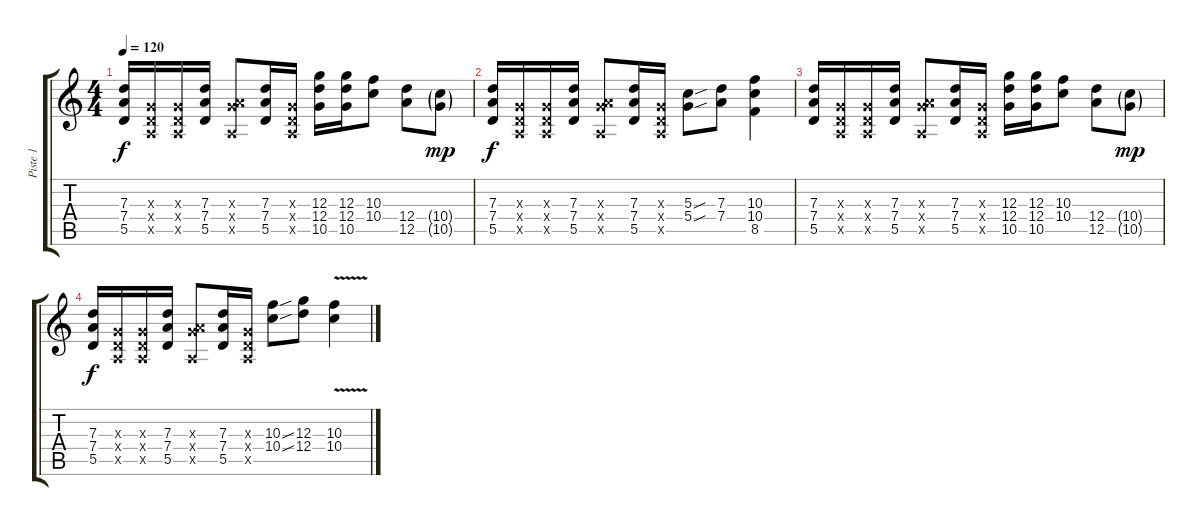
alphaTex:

\track ("Piste 1" "Piste 1") {instrument distortionguitar}
\staff {score tabs}
\tuning (E4 B3 G3 D3 A2 E2) {hide}
\ts (4 4)
\tempo 120
\clef g2
\ks c
(7.3 7.4 5.5).16{dy f} (0.3{x} 0.4{x} 0.5{x}).16 (0.3{x} 0.4{x} 0.5{x}).16 (7.3 7.4 5.5).16 (0.3{x} 7.4{x} 0.5{x}).8 (7.3 7.4 5.5).16 (0.3{x} 0.4{x} 0.5{x}).16 (12.3 12.4 10.5).16 (12.3 12.4 10.5).16 (10.3 10.4).8 (12.4 12.5).8 (10.4{g} 10.5{g}).8{dy mp} |
(7.3 7.4 5.5).16{dy f} (0.3{x} 0.4{x} 0.5{x}).16 (0.3{x} 0.4{x} 0.5{x}).16 (7.3 7.4 5.5).16 (0.3{x} 7.4{x} 0.5{x}).8 (7.3 7.4 5.5).16 (0.3{x} 0.4{x} 0.5{x}).16 (5.3{sou} 5.4{sou}).8 (7.3 7.4).8 (10.3 10.4 8.5).4 |
(7.3 7.4 5.5).16 (0.3{x} 0.4{x} 0.5{x}).16 (0.3{x} 0.4{x} 0.5{x}).16 (7.3 7.4 5.5).16 (0.3{x} 7.4{x} 0.5{x}).8 (7.3 7.4 5.5).16 (0.3{x} 0.4{x} 0.5{x}).16 (12.3 12.4 10.5).16 (12.3 12.4 10.5).16 (10.3 10.4).8 (12.4 12.5).8 (10.4{g} 10.5{g}).8{dy mp} |
(7.3 7.4 5.5).16{dy f} (0.3{x} 0.4{x} 0.5{x}).16 (0.3{x} 0.4{x} 0.5{x}).16 (7.3 7.4 5.5).16 (0.3{x} 7.4{x} 0.5{x}).8 (7.3 7.4 5.5).16 (0.3{x} 0.4{x} 0.5{x}).16 (10.3{sou} 10.4{sou}).8 (12.3 12.4).8 (10.3{v} 10.4{v}).4
